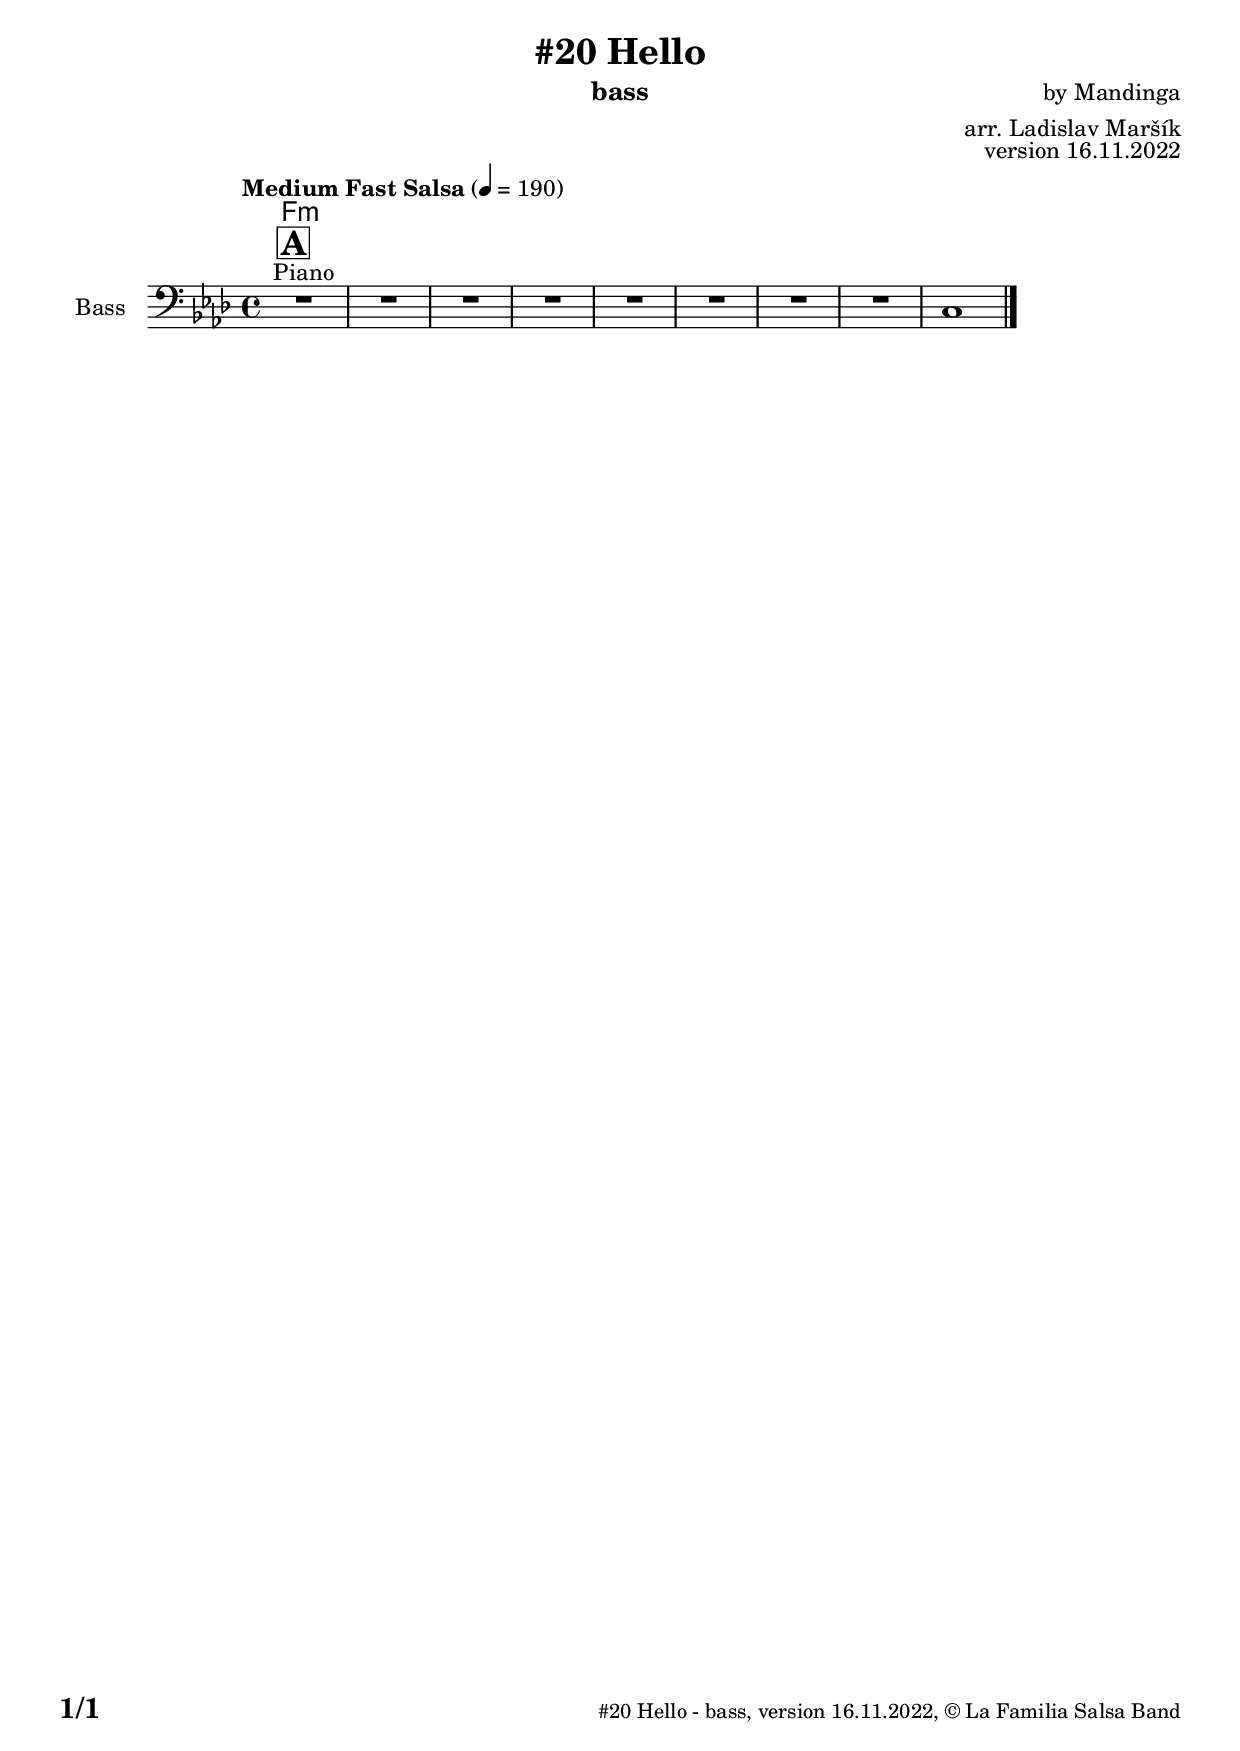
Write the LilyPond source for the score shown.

\version "2.24.0"

% Sheet revision 2022_09

\header {
  title = "#20 Hello"
  instrument = "bass"
  composer = "by Mandinga"
  arranger = "arr. Ladislav Maršík"
  opus = "version 16.11.2022"
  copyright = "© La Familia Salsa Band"
}

inst =
#(define-music-function
  (string)
  (string?)
  #{ <>^\markup \abs-fontsize #16 \bold \box #string #})

makePercent = #(define-music-function (note) (ly:music?)
                 (make-music 'PercentEvent 'length (ly:music-length note)))

#(define (test-stencil grob text)
   (let* ((orig (ly:grob-original grob))
          (siblings (ly:spanner-broken-into orig)) ; have we been split?
          (refp (ly:grob-system grob))
          (left-bound (ly:spanner-bound grob LEFT))
          (right-bound (ly:spanner-bound grob RIGHT))
          (elts-L (ly:grob-array->list (ly:grob-object left-bound 'elements)))
          (elts-R (ly:grob-array->list (ly:grob-object right-bound 'elements)))
          (break-alignment-L
           (filter
            (lambda (elt) (grob::has-interface elt 'break-alignment-interface))
            elts-L))
          (break-alignment-R
           (filter
            (lambda (elt) (grob::has-interface elt 'break-alignment-interface))
            elts-R))
          (break-alignment-L-ext (ly:grob-extent (car break-alignment-L) refp X))
          (break-alignment-R-ext (ly:grob-extent (car break-alignment-R) refp X))
          (num
           (markup text))
          (num
           (if (or (null? siblings)
                   (eq? grob (car siblings)))
               num
               (make-parenthesize-markup num)))
          (num (grob-interpret-markup grob num))
          (num-stil-ext-X (ly:stencil-extent num X))
          (num-stil-ext-Y (ly:stencil-extent num Y))
          (num (ly:stencil-aligned-to num X CENTER))
          (num
           (ly:stencil-translate-axis
            num
            (+ (interval-length break-alignment-L-ext)
               (* 0.5
                  (- (car break-alignment-R-ext)
                     (cdr break-alignment-L-ext))))
            X))
          (bracket-L
           (markup
            #:path
            0.1 ; line-thickness
            `((moveto 0.5 ,(* 0.5 (interval-length num-stil-ext-Y)))
              (lineto ,(* 0.5
                          (- (car break-alignment-R-ext)
                             (cdr break-alignment-L-ext)
                             (interval-length num-stil-ext-X)))
                      ,(* 0.5 (interval-length num-stil-ext-Y)))
              (closepath)
              (rlineto 0.0
                       ,(if (or (null? siblings) (eq? grob (car siblings)))
                            -1.0 0.0)))))
          (bracket-R
           (markup
            #:path
            0.1
            `((moveto ,(* 0.5
                          (- (car break-alignment-R-ext)
                             (cdr break-alignment-L-ext)
                             (interval-length num-stil-ext-X)))
                      ,(* 0.5 (interval-length num-stil-ext-Y)))
              (lineto 0.5
                      ,(* 0.5 (interval-length num-stil-ext-Y)))
              (closepath)
              (rlineto 0.0
                       ,(if (or (null? siblings) (eq? grob (last siblings)))
                            -1.0 0.0)))))
          (bracket-L (grob-interpret-markup grob bracket-L))
          (bracket-R (grob-interpret-markup grob bracket-R))
          (num (ly:stencil-combine-at-edge num X LEFT bracket-L 0.4))
          (num (ly:stencil-combine-at-edge num X RIGHT bracket-R 0.4)))
     num))

#(define-public (Measure_attached_spanner_engraver context)
   (let ((span '())
         (finished '())
         (event-start '())
         (event-stop '()))
     (make-engraver
      (listeners ((measure-counter-event engraver event)
                  (if (= START (ly:event-property event 'span-direction))
                      (set! event-start event)
                      (set! event-stop event))))
      ((process-music trans)
       (if (ly:stream-event? event-stop)
           (if (null? span)
               (ly:warning "You're trying to end a measure-attached spanner but you haven't started one.")
               (begin (set! finished span)
                 (ly:engraver-announce-end-grob trans finished event-start)
                 (set! span '())
                 (set! event-stop '()))))
       (if (ly:stream-event? event-start)
           (begin (set! span (ly:engraver-make-grob trans 'MeasureCounter event-start))
             (set! event-start '()))))
      ((stop-translation-timestep trans)
       (if (and (ly:spanner? span)
                (null? (ly:spanner-bound span LEFT))
                (moment<=? (ly:context-property context 'measurePosition) ZERO-MOMENT))
           (ly:spanner-set-bound! span LEFT
                                  (ly:context-property context 'currentCommandColumn)))
       (if (and (ly:spanner? finished)
                (moment<=? (ly:context-property context 'measurePosition) ZERO-MOMENT))
           (begin
            (if (null? (ly:spanner-bound finished RIGHT))
                (ly:spanner-set-bound! finished RIGHT
                                       (ly:context-property context 'currentCommandColumn)))
            (set! finished '())
            (set! event-start '())
            (set! event-stop '()))))
      ((finalize trans)
       (if (ly:spanner? finished)
           (begin
            (if (null? (ly:spanner-bound finished RIGHT))
                (set! (ly:spanner-bound finished RIGHT)
                      (ly:context-property context 'currentCommandColumn)))
            (set! finished '())))
       (if (ly:spanner? span)
           (begin
            (ly:warning "I think there's a dangling measure-attached spanner :-(")
            (ly:grob-suicide! span)
            (set! span '())))))))

\layout {
  \context {
    \Staff
    \consists #Measure_attached_spanner_engraver
    \override MeasureCounter.font-encoding = #'latin1
    \override MeasureCounter.font-size = 0
    \override MeasureCounter.outside-staff-padding = 2
    \override MeasureCounter.outside-staff-horizontal-padding = #0
  }
}

repeatBracket = #(define-music-function
                  (parser location N note)
                  (number? ly:music?)
                  #{
                    \override Staff.MeasureCounter.stencil =
                    #(lambda (grob) (test-stencil grob #{ #(string-append(number->string N) "x") #} ))
                    \startMeasureCount
                    \repeat volta #N { $note }
                    \stopMeasureCount
                  #}
                  )

Bass = \new Voice \relative c {
  \set Staff.instrumentName = \markup {
    \center-align { "Bass" }
  }
  \set Staff.midiInstrument = "acoustic bass"
  \set Staff.midiMaximumVolume = #1.5

  \clef bass
  \key f \minor
  \time 4/4
  \tempo "Medium Fast Salsa" 4 = 190
  
  \inst "A"
    R1*8 ^\markup { "Piano" }
    c1
  
  \label #'lastPage
  \bar "|."  
}

Chords = \chords {
  f:m 
}

\score {
  <<
    \Chords
    \compressMMRests \new Staff \with {
      \consists "Volta_engraver"
    }
    {
      \Bass
    }
  >>
  \layout {
    \context {
      \Score
      \remove "Volta_engraver"
    }
  }
}

\paper {
  system-system-spacing =
  #'((basic-distance . 15)
     (minimum-distance . 10)
     (padding . 1)
     (stretchability . 60))
  between-system-padding = #2
  bottom-margin = 5\mm

  print-page-number = ##t
  print-first-page-number = ##t
  oddHeaderMarkup = \markup \fill-line { " " }
  evenHeaderMarkup = \markup \fill-line { " " }
  oddFooterMarkup = \markup {
    \fill-line {
      \bold \fontsize #2
      \concat { \fromproperty #'page:page-number-string "/" \page-ref #'lastPage "0" "?" }

      \fontsize #-1
      \concat { \fromproperty #'header:title " - " \fromproperty #'header:instrument ", " \fromproperty #'header:opus ", " \fromproperty #'header:copyright }
    }
  }
  evenFooterMarkup = \markup {
    \fill-line {
      \fontsize #-1
      \concat { \fromproperty #'header:title " - " \fromproperty #'header:instrument ", " \fromproperty #'header:opus ", " \fromproperty #'header:copyright }

      \bold \fontsize #2
      \concat { \fromproperty #'page:page-number-string "/" \page-ref #'lastPage "0" "?" }
    }
  }
}
